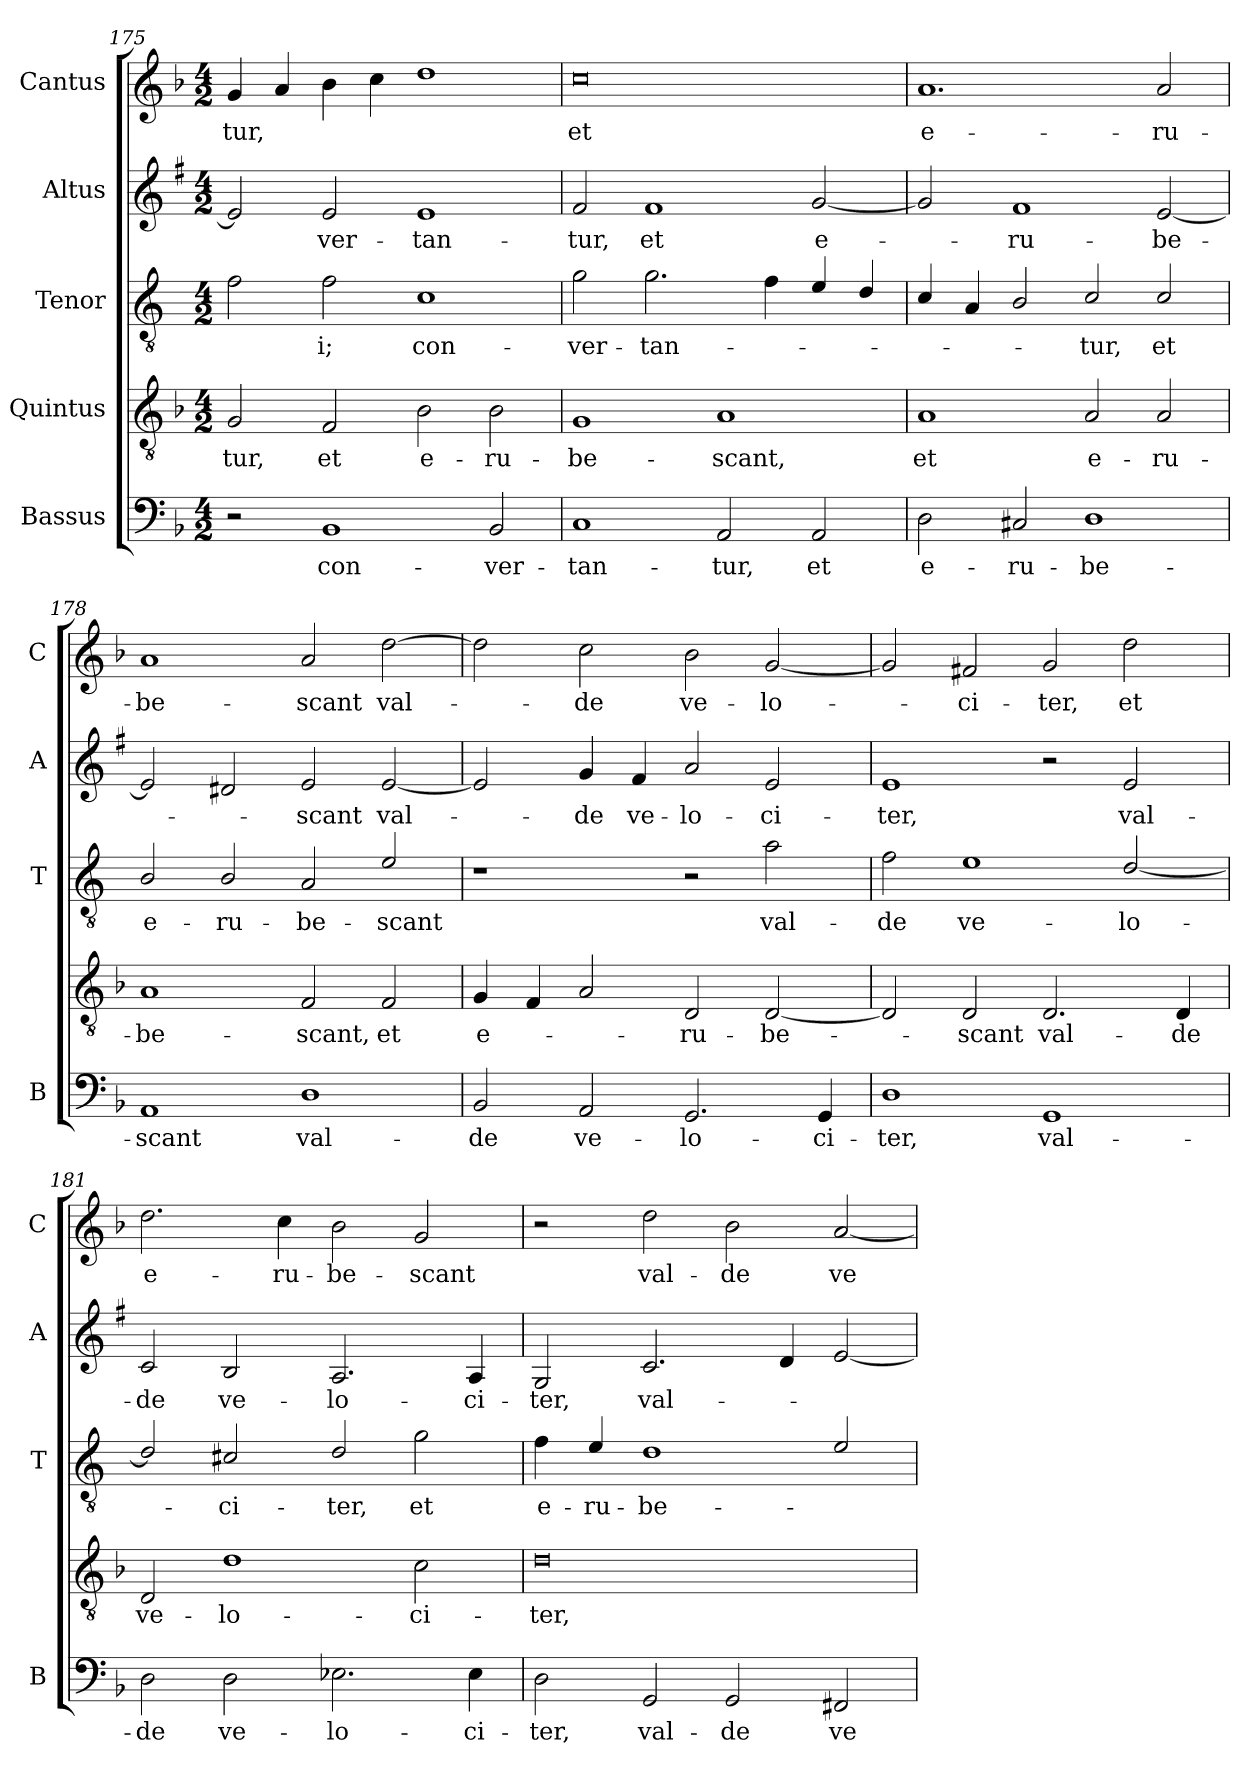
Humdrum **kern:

**kern	**text	**kern	**text	**kern	**text	**kern	**text	**kern	**text
*part5	*part5	*part4	*part4	*part3	*part3	*part2	*part2	*part1	*part1
*staff5	*staff5	*staff4	*staff4	*staff3	*staff3	*staff2	*staff2	*staff1	*staff1
*I"Bassus	*	*I"Quintus	*	*I"Tenor	*	*I"Altus	*	*I"Cantus	*
*I'B	*	*	*	*I'T	*	*I'A	*	*I'C	*
*clefF4	*	*clefGv2	*	*clefGv2	*	*clefG2	*	*clefG2	*
*	*	*	*	*ITrd4c7	*	*ITrd1c2	*	*	*
*k[b-]	*	*k[b-]	*	*k[b-]	*	*k[b-]	*	*k[b-]	*
*F:	*	*F:	*	*F:	*	*F:	*	*F:	*
*M4/2	*	*M4/2	*	*M4/2	*	*M4/2	*	*M4/2	*
=175	=175	=175	=175	=175	=175	=175	=175	=175	=175
!	!	!	!LO:LY:b	!	!	!	!	!	!LO:LY:b
2r	.	2G/	-tur,	2B-\	.	2d/]	.	4g/	-tur,
.	.	.	.	.	.	.	.	4a/	.
!	!LO:LY:b	!	!LO:LY:b	!	!LO:LY:b	!	!LO:LY:b	!	!
1BB-	con-	2F/	et	2B-\	-i;	2d/	-ver-	4b-\	.
.	.	.	.	.	.	.	.	4cc\	.
!	!	!	!LO:LY:b	!	!LO:LY:b	!	!LO:LY:b	!	!
.	.	2B-\	e-	1F	con-	1d	-tan-	1dd	.
!	!LO:LY:b	!	!LO:LY:b	!	!	!	!	!	!
2BB-/	-ver-	2B-\	-ru-	.	.	.	.	.	.
=176	=176	=176	=176	=176	=176	=176	=176	=176	=176
!	!LO:LY:b	!	!LO:LY:b	!	!LO:LY:b	!	!LO:LY:b	!	!LO:LY:b
1C	-tan-	1G	-be-	2c\	-ver-	2e/	-tur,	0cc	et
!	!	!	!	!	!LO:LY:b	!	!LO:LY:b	!	!
.	.	.	.	2.c\	-tan-	1e	et	.	.
!	!LO:LY:b	!	!LO:LY:b	!	!	!	!	!	!
2AA/	-tur,	1A	-scant,	.	.	.	.	.	.
.	.	.	.	4B-\	.	.	.	.	.
!	!LO:LY:b	!	!	!	!	!	!LO:LY:b	!	!
2AA/	et	.	.	4A/	.	[2f/	e-	.	.
.	.	.	.	4G/	.	.	.	.	.
=177	=177	=177	=177	=177	=177	=177	=177	=177	=177
!	!LO:LY:b	!	!LO:LY:b	!	!	!	!	!	!LO:LY:b
2D\	e-	1A	et	4F/	.	2f/]	.	1.a	e-
.	.	.	.	4D/	.	.	.	.	.
!	!LO:LY:b	!	!	!	!	!	!LO:LY:b	!	!
2C#X/	-ru-	.	.	2E/	.	1e	-ru-	.	.
!	!LO:LY:b	!	!LO:LY:b	!	!LO:LY:b	!	!	!	!
1D	-be-	2A/	e-	2F/	-tur,	.	.	.	.
!	!	!	!LO:LY:b	!	!LO:LY:b	!	!LO:LY:b	!	!LO:LY:b
.	.	2A/	-ru-	2F/	et	[2d/	-be-	2a/	-ru-
=178	=178	=178	=178	=178	=178	=178	=178	=178	=178
!	!LO:LY:b	!	!LO:LY:b	!	!LO:LY:b	!	!	!	!LO:LY:b
1AA	-scant	1A	-be-	2E/	e-	2d/]	.	1a	-be-
!	!	!	!	!	!LO:LY:b	!	!	!	!
.	.	.	.	2E/	-ru-	2c#X/	.	.	.
!	!LO:LY:b	!	!LO:LY:b	!	!LO:LY:b	!	!LO:LY:b	!	!LO:LY:b
1D	val-	2F/	-scant,	2D/	-be-	2d/	-scant	2a/	-scant
!	!	!	!LO:LY:b	!	!LO:LY:b	!	!LO:LY:b	!	!LO:LY:b
.	.	2F/	et	2A/	-scant	[2d/	val-	[2dd\	val-
=179	=179	=179	=179	=179	=179	=179	=179	=179	=179
!	!LO:LY:b	!	!LO:LY:b	!	!	!	!	!	!
2BB-/	-de	4G/	e-	1r	.	2d/]	.	2dd\]	.
.	.	4F/	.	.	.	.	.	.	.
!	!LO:LY:b	!	!	!	!	!	!LO:LY:b	!	!LO:LY:b
2AA/	ve-	2A/	.	.	.	4f/	-de	2cc\	-de
!	!	!	!	!	!	!	!LO:LY:b	!	!
.	.	.	.	.	.	4e/	ve-	.	.
!	!LO:LY:b	!	!LO:LY:b	!	!	!	!LO:LY:b	!	!LO:LY:b
2.GG/	-lo-	2D/	-ru-	2r	.	2g/	-lo-	2b-\	ve-
!	!	!	!LO:LY:b	!	!LO:LY:b	!	!LO:LY:b	!	!LO:LY:b
.	.	[2D/	-be-	2d\	val-	2d/	-ci-	[2g/	-lo-
!	!LO:LY:b	!	!	!	!	!	!	!	!
4GG/	-ci-	.	.	.	.	.	.	.	.
!!LO:PB:g=z
=180	=180	=180	=180	=180	=180	=180	=180	=180	=180
!	!LO:LY:b	!	!	!	!LO:LY:b	!	!LO:LY:b	!	!
1D	-ter,	2D/]	.	2B-\	-de	1d	-ter,	2g/]	.
!	!	!	!LO:LY:b	!	!LO:LY:b	!	!	!	!LO:LY:b
.	.	2D/	-scant	1A	ve-	.	.	2f#X/	-ci-
!	!LO:LY:b	!	!LO:LY:b	!	!	!	!	!	!LO:LY:b
1GG	val-	2.D/	val-	.	.	2r	.	2g/	-ter,
!	!	!	!	!	!LO:LY:b	!	!LO:LY:b	!	!LO:LY:b
.	.	.	.	[2G/	-lo-	2d/	val-	2dd\	et
!	!	!	!LO:LY:b	!	!	!	!	!	!
.	.	4D/	-de	.	.	.	.	.	.
=181	=181	=181	=181	=181	=181	=181	=181	=181	=181
!	!LO:LY:b	!	!LO:LY:b	!	!	!	!LO:LY:b	!	!LO:LY:b
2D\	-de	2D/	ve-	2G/]	.	2B-/	-de	2.dd\	e-
!	!LO:LY:b	!	!LO:LY:b	!	!LO:LY:b	!	!LO:LY:b	!	!
2D\	ve-	1d	-lo-	2F#X/	-ci-	2A/	ve-	.	.
!	!	!	!	!	!	!	!	!	!LO:LY:b
.	.	.	.	.	.	.	.	4cc\	-ru-
!	!LO:LY:b	!	!	!	!LO:LY:b	!	!LO:LY:b	!	!LO:LY:b
2.E-X\	-lo-	.	.	2G/	-ter,	2.G/	-lo-	2b-\	-be-
!	!	!	!LO:LY:b	!	!LO:LY:b	!	!	!	!LO:LY:b
.	.	2c\	-ci-	2c\	et	.	.	2g/	-scant
!	!LO:LY:b	!	!	!	!	!	!LO:LY:b	!	!
4E-\	-ci-	.	.	.	.	4G/	-ci-	.	.
=182	=182	=182	=182	=182	=182	=182	=182	=182	=182
!	!LO:LY:b	!	!LO:LY:b	!	!LO:LY:b	!	!LO:LY:b	!	!
2D\	-ter,	0d	-ter,	4B-\	e-	2F/	-ter,	2r	.
!	!	!	!	!	!LO:LY:b	!	!	!	!
.	.	.	.	4A/	-ru-	.	.	.	.
!	!LO:LY:b	!	!	!	!LO:LY:b	!	!LO:LY:b	!	!LO:LY:b
2GG/	val-	.	.	1G	-be-	2.B-/	val-	2dd\	val-
!	!LO:LY:b	!	!	!	!	!	!	!	!LO:LY:b
2GG/	-de	.	.	.	.	.	.	2b-\	-de
.	.	.	.	.	.	4c/	.	.	.
!	!LO:LY:b	!	!	!	!	!	!	!	!LO:LY:b
2FF#X/	ve-	.	.	2A/	.	[2d/	.	[2a/	ve-
=	=	=	=	=	=	=	=	=	=
*-	*-	*-	*-	*-	*-	*-	*-	*-	*-
